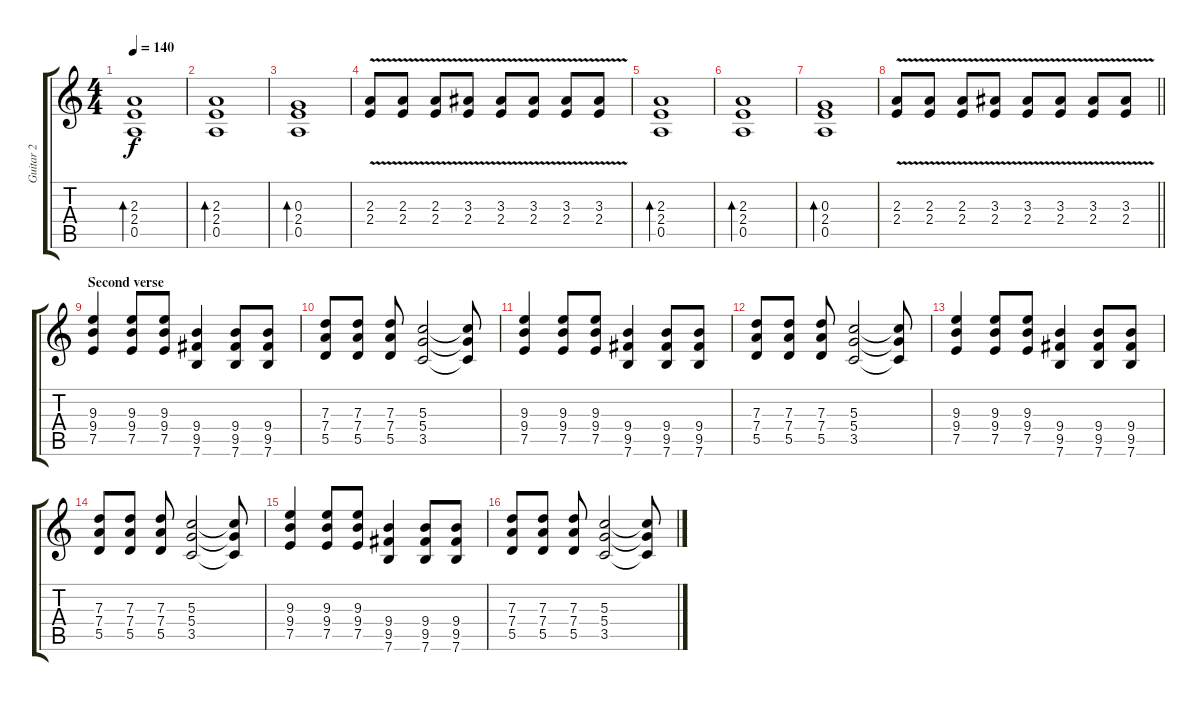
\track ("Guitar 2" "Guitar 2") {instrument distortionguitar}
\staff {score tabs}
\tuning (E4 B3 G3 D3 A2 E2) {hide}
\ts (4 4)
\tempo 140
\clef g2
\ks c
(2.3 2.4 0.5).1{bd 120 dy f} |
(2.3 2.4 0.5).1{bd 120} |
(0.3 2.4 0.5).1{bd 120} |
(2.3{v} 2.4).8 (2.3{v} 2.4).8 (2.3{v} 2.4).8 (3.3{v} 2.4).8 (3.3{v} 2.4).8 (3.3{v} 2.4).8 (3.3{v} 2.4).8 (3.3{v} 2.4).8 |
(2.3 2.4 0.5).1{bd 120} |
(2.3 2.4 0.5).1{bd 120} |
(0.3 2.4 0.5).1{bd 120} |
\barLineRight lightlight
(2.3{v} 2.4).8 (2.3{v} 2.4).8 (2.3{v} 2.4).8 (3.3{v} 2.4).8 (3.3{v} 2.4).8 (3.3{v} 2.4).8 (3.3{v} 2.4).8 (3.3{v} 2.4).8 |
\section ("" "Second verse")
(9.3 9.4 7.5).4 (9.3 9.4 7.5).8 (9.3 9.4 7.5).8 (9.4 9.5 7.6).4 (9.4 9.5 7.6).8 (9.4 9.5 7.6).8 |
(7.3 7.4 5.5).8 (7.3 7.4 5.5).8 (7.3 7.4 5.5).8 (5.3 5.4 3.5).2 (5.3{t} 5.4{t} 3.5{t}).8 |
(9.3 9.4 7.5).4 (9.3 9.4 7.5).8 (9.3 9.4 7.5).8 (9.4 9.5 7.6).4 (9.4 9.5 7.6).8 (9.4 9.5 7.6).8 |
(7.3 7.4 5.5).8 (7.3 7.4 5.5).8 (7.3 7.4 5.5).8 (5.3 5.4 3.5).2 (5.3{t} 5.4{t} 3.5{t}).8 |
(9.3 9.4 7.5).4 (9.3 9.4 7.5).8 (9.3 9.4 7.5).8 (9.4 9.5 7.6).4 (9.4 9.5 7.6).8 (9.4 9.5 7.6).8 |
(7.3 7.4 5.5).8 (7.3 7.4 5.5).8 (7.3 7.4 5.5).8 (5.3 5.4 3.5).2 (5.3{t} 5.4{t} 3.5{t}).8 |
(9.3 9.4 7.5).4 (9.3 9.4 7.5).8 (9.3 9.4 7.5).8 (9.4 9.5 7.6).4 (9.4 9.5 7.6).8 (9.4 9.5 7.6).8 |
(7.3 7.4 5.5).8 (7.3 7.4 5.5).8 (7.3 7.4 5.5).8 (5.3 5.4 3.5).2 (5.3{t} 5.4{t} 3.5{t}).8
